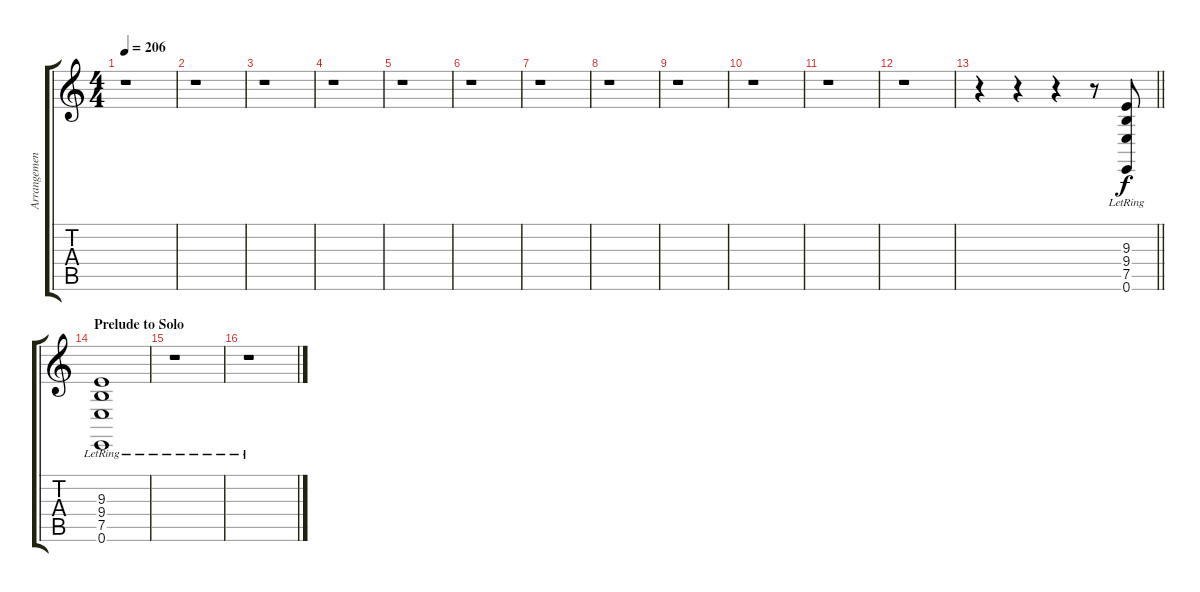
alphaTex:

\track ("Arrangements/Elize" "Arrangemen") {instrument orchestrahit}
\staff {score tabs}
\tuning (E4 B3 G3 D3 A2 E2) {hide}
\ts (4 4)
\tempo 206
\clef g2
\ks c
r.1{dy f} |
r.1 |
r.1 |
r.1 |
r.1 |
r.1 |
r.1 |
r.1 |
r.1 |
r.1 |
r.1 |
r.1 |
\barLineRight lightlight
r.4{volume 9} r.4 r.4 r.8 (9.3{lr} 9.4{lr} 7.5 0.6).8 |
\section ("" "Prelude to Solo")
(9.3{lr} 9.4{lr} 7.5 0.6).1 |
r.1 |
r.1
